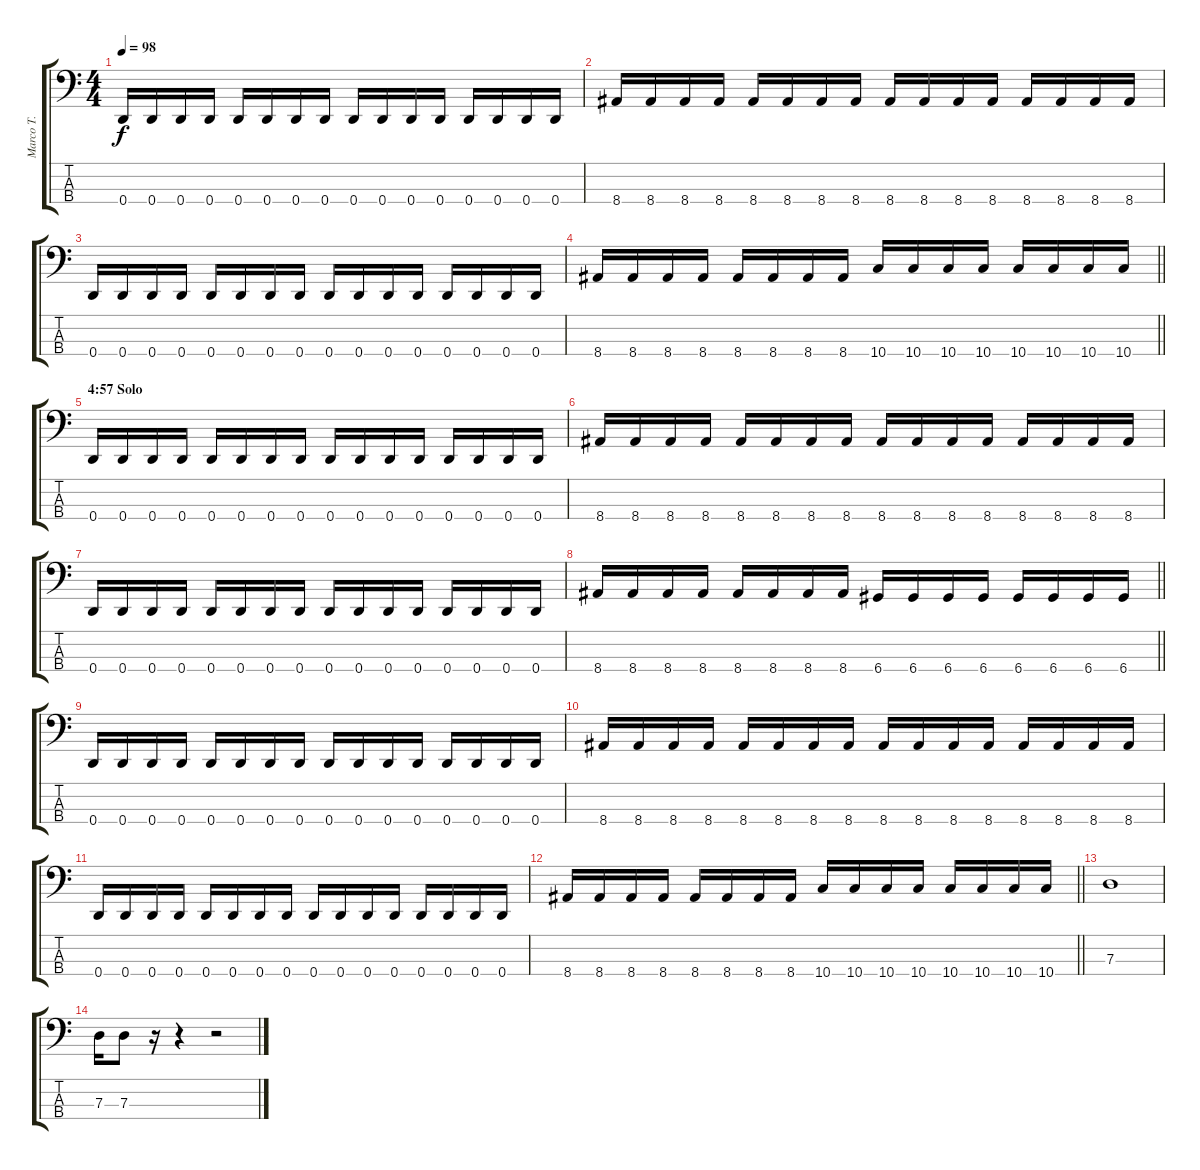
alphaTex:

\track ("Marco T." "Marco T.") {instrument electricbassfinger}
\staff {score tabs}
\tuning (F2 C2 G1 D1) {hide}
\ts (4 4)
\tempo 98
\clef f4
\ks c
0.4.16{dy f} 0.4.16 0.4.16 0.4.16 0.4.16 0.4.16 0.4.16 0.4.16 0.4.16 0.4.16 0.4.16 0.4.16 0.4.16 0.4.16 0.4.16 0.4.16 |
8.4.16 8.4.16 8.4.16 8.4.16 8.4.16 8.4.16 8.4.16 8.4.16 8.4.16 8.4.16 8.4.16 8.4.16 8.4.16 8.4.16 8.4.16 8.4.16 |
0.4.16 0.4.16 0.4.16 0.4.16 0.4.16 0.4.16 0.4.16 0.4.16 0.4.16 0.4.16 0.4.16 0.4.16 0.4.16 0.4.16 0.4.16 0.4.16 |
\barLineRight lightlight
8.4.16 8.4.16 8.4.16 8.4.16 8.4.16 8.4.16 8.4.16 8.4.16 10.4.16 10.4.16 10.4.16 10.4.16 10.4.16 10.4.16 10.4.16 10.4.16 |
\section ("" "4:57 Solo")
0.4.16 0.4.16 0.4.16 0.4.16 0.4.16 0.4.16 0.4.16 0.4.16 0.4.16 0.4.16 0.4.16 0.4.16 0.4.16 0.4.16 0.4.16 0.4.16 |
8.4.16 8.4.16 8.4.16 8.4.16 8.4.16 8.4.16 8.4.16 8.4.16 8.4.16 8.4.16 8.4.16 8.4.16 8.4.16 8.4.16 8.4.16 8.4.16 |
0.4.16 0.4.16 0.4.16 0.4.16 0.4.16 0.4.16 0.4.16 0.4.16 0.4.16 0.4.16 0.4.16 0.4.16 0.4.16 0.4.16 0.4.16 0.4.16 |
\barLineRight lightlight
8.4.16 8.4.16 8.4.16 8.4.16 8.4.16 8.4.16 8.4.16 8.4.16 6.4.16 6.4.16 6.4.16 6.4.16 6.4.16 6.4.16 6.4.16 6.4.16 |
0.4.16 0.4.16 0.4.16 0.4.16 0.4.16 0.4.16 0.4.16 0.4.16 0.4.16 0.4.16 0.4.16 0.4.16 0.4.16 0.4.16 0.4.16 0.4.16 |
8.4.16 8.4.16 8.4.16 8.4.16 8.4.16 8.4.16 8.4.16 8.4.16 8.4.16 8.4.16 8.4.16 8.4.16 8.4.16 8.4.16 8.4.16 8.4.16 |
0.4.16 0.4.16 0.4.16 0.4.16 0.4.16 0.4.16 0.4.16 0.4.16 0.4.16 0.4.16 0.4.16 0.4.16 0.4.16 0.4.16 0.4.16 0.4.16 |
\barLineRight lightlight
8.4.16 8.4.16 8.4.16 8.4.16 8.4.16 8.4.16 8.4.16 8.4.16 10.4.16 10.4.16 10.4.16 10.4.16 10.4.16 10.4.16 10.4.16 10.4.16 |
7.3.1 |
7.3.16 7.3.8 r.16 r.4 r.2
